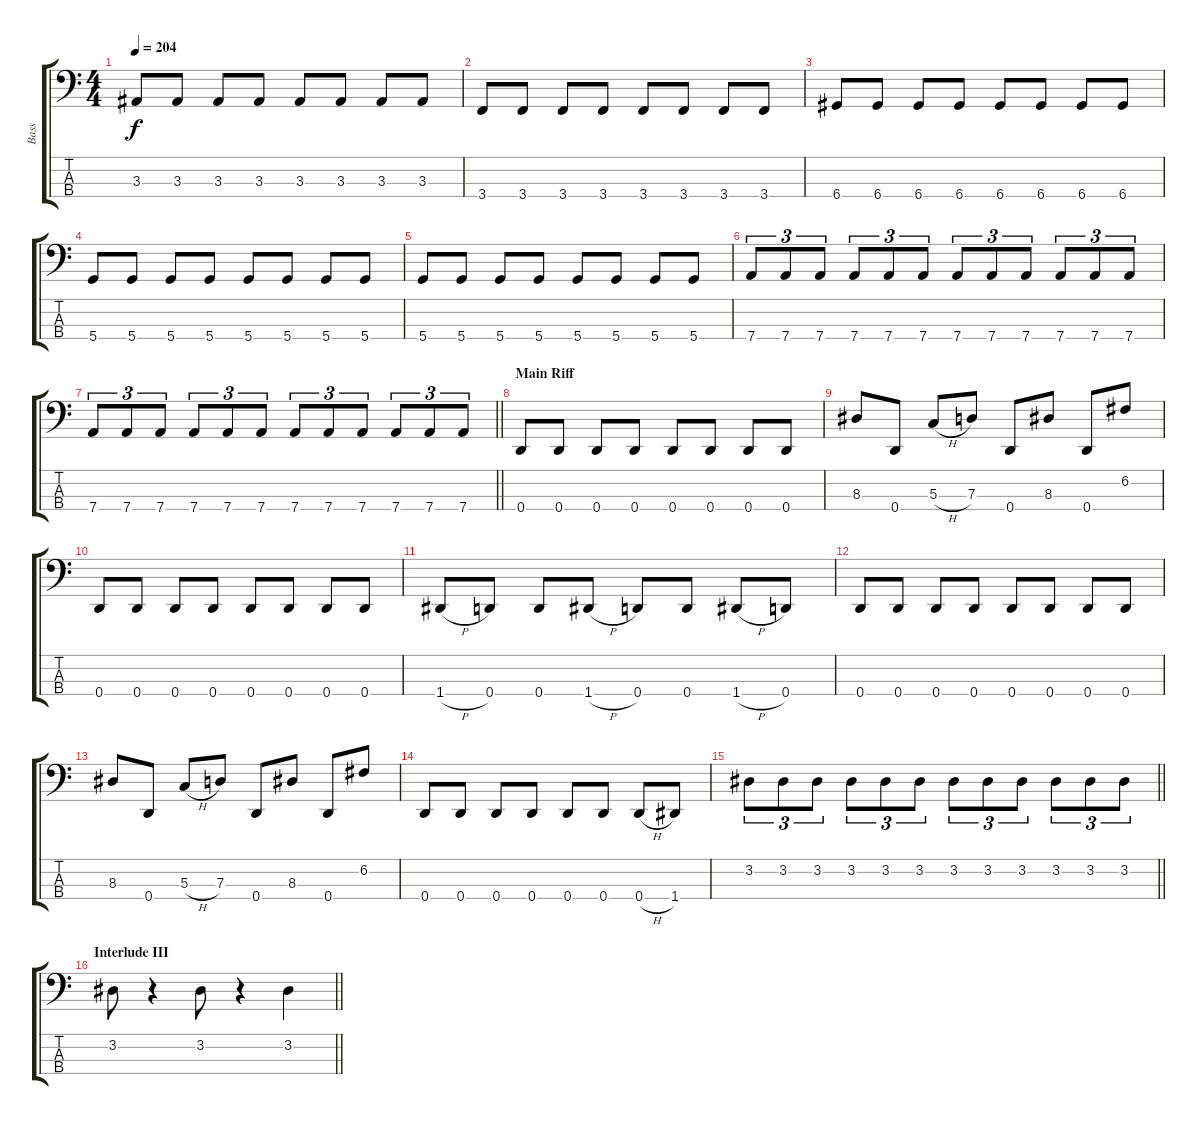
\track ("Bass" "Bass") {instrument electricbasspick}
\staff {score tabs}
\tuning (F2 C2 G1 D1) {hide}
\ts (4 4)
\tempo 204
\clef f4
\ks c
3.3.8{dy f} 3.3.8 3.3.8 3.3.8 3.3.8 3.3.8 3.3.8 3.3.8 |
3.4.8 3.4.8 3.4.8 3.4.8 3.4.8 3.4.8 3.4.8 3.4.8 |
6.4.8 6.4.8 6.4.8 6.4.8 6.4.8 6.4.8 6.4.8 6.4.8 |
5.4.8 5.4.8 5.4.8 5.4.8 5.4.8 5.4.8 5.4.8 5.4.8 |
5.4.8 5.4.8 5.4.8 5.4.8 5.4.8 5.4.8 5.4.8 5.4.8 |
7.4.8{tu (3 2)} 7.4.8{tu (3 2)} 7.4.8{tu (3 2)} 7.4.8{tu (3 2)} 7.4.8{tu (3 2)} 7.4.8{tu (3 2)} 7.4.8{tu (3 2)} 7.4.8{tu (3 2)} 7.4.8{tu (3 2)} 7.4.8{tu (3 2)} 7.4.8{tu (3 2)} 7.4.8{tu (3 2)} |
\barLineRight lightlight
7.4.8{tu (3 2)} 7.4.8{tu (3 2)} 7.4.8{tu (3 2)} 7.4.8{tu (3 2)} 7.4.8{tu (3 2)} 7.4.8{tu (3 2)} 7.4.8{tu (3 2)} 7.4.8{tu (3 2)} 7.4.8{tu (3 2)} 7.4.8{tu (3 2)} 7.4.8{tu (3 2)} 7.4.8{tu (3 2)} |
\section ("" "Main Riff")
0.4.8 0.4.8 0.4.8 0.4.8 0.4.8 0.4.8 0.4.8 0.4.8 |
8.3.8 0.4.8 5.3{h}.8 7.3.8 0.4.8 8.3.8 0.4.8 6.2.8 |
0.4.8 0.4.8 0.4.8 0.4.8 0.4.8 0.4.8 0.4.8 0.4.8 |
1.4{h}.8 0.4.8 0.4.8 1.4{h}.8 0.4.8 0.4.8 1.4{h}.8 0.4.8 |
0.4.8 0.4.8 0.4.8 0.4.8 0.4.8 0.4.8 0.4.8 0.4.8 |
8.3.8 0.4.8 5.3{h}.8 7.3.8 0.4.8 8.3.8 0.4.8 6.2.8 |
0.4.8 0.4.8 0.4.8 0.4.8 0.4.8 0.4.8 0.4{h}.8 1.4.8 |
\barLineRight lightlight
3.2.8{tu (3 2)} 3.2.8{tu (3 2)} 3.2.8{tu (3 2)} 3.2.8{tu (3 2)} 3.2.8{tu (3 2)} 3.2.8{tu (3 2)} 3.2.8{tu (3 2)} 3.2.8{tu (3 2)} 3.2.8{tu (3 2)} 3.2.8{tu (3 2)} 3.2.8{tu (3 2)} 3.2.8{tu (3 2)} |
\section ("" "Interlude III")
\barLineRight lightlight
3.2.8 r.4 3.2.8 r.4 3.2.4
